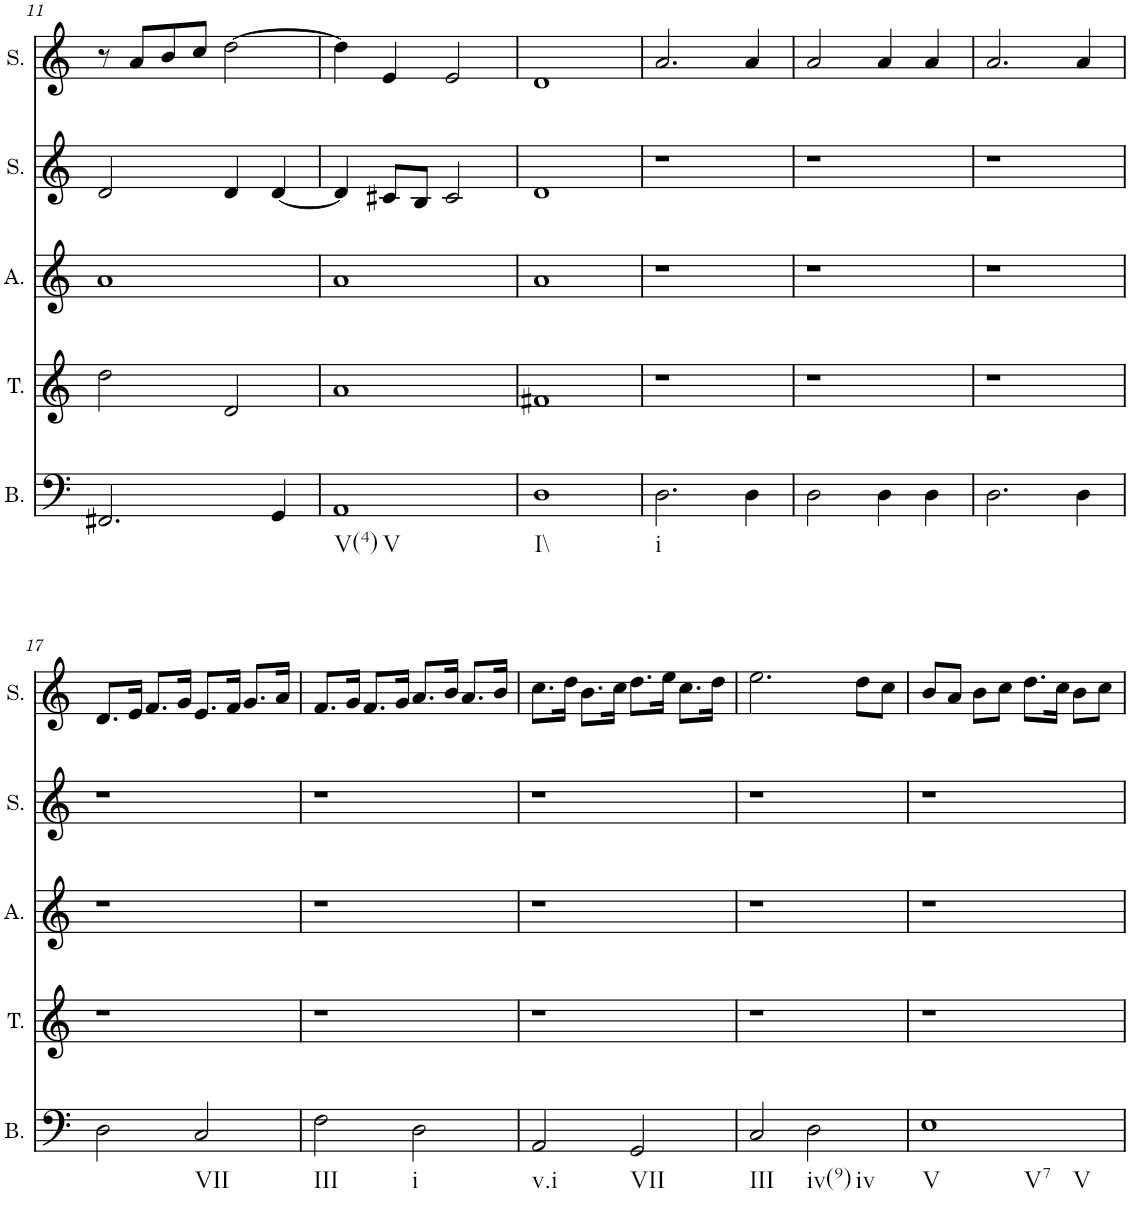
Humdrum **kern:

**kern	**kern	**kern	**kern	**kern
*part5	*part4	*part3	*part2	*part1
*staff5	*staff4	*staff3	*staff2	*staff1
*I"Bass	*I"Tenor	*I"Alto	*I"Soprano	*I"Soprano
*I'B.	*I'T.	*I'A.	*I'S.	*I'S.
!!LO:PB:g=z
*clefF4	*clefG2	*clefG2	*clefG2	*clefG2
*k[]	*k[]	*k[]	*k[]	*k[]
*M4/4	*M4/4	*M4/4	*M4/4	*M4/4
=11	=11	=11	=11	=11
2.FF#X/	2dd\	1a	2d/	8r
.	.	.	.	8a/L
.	.	.	.	8b/
.	.	.	.	8cc/J
.	2d/	.	4d/	[2dd\
4GG/	.	.	[4d/	.
=12	=12	=12	=12	=12
!LO:TX:b:t=V(4)	!	!	!	!
!LO:TX:b:t=V	!	!	!	!
1AA	1a	1a	4d/]	4dd\]
.	.	.	8c#X/L	4e/
.	.	.	8B/J	.
.	.	.	2c#/	2e/
=13	=13	=13	=13	=13
!LO:TX:b:t=I\\	!	!	!	!
1D	1f#X	1a	1d	1d
=14	=14	=14	=14	=14
!LO:TX:b:t=i	!	!	!	!
2.D\	1r	1r	1r	2.a/
4D\	.	.	.	4a/
=15	=15	=15	=15	=15
2D\	1r	1r	1r	2a/
4D\	.	.	.	4a/
4D\	.	.	.	4a/
=16	=16	=16	=16	=16
2.D\	1r	1r	1r	2.a/
4D\	.	.	.	4a/
!!LO:LB:g=z
=17	=17	=17	=17	=17
2D\	1r	1r	1r	8.d/L
.	.	.	.	16e/Jk
.	.	.	.	8.f/L
.	.	.	.	16g/Jk
!LO:TX:b:t=VII	!	!	!	!
2C/	.	.	.	8.e/L
.	.	.	.	16f/Jk
.	.	.	.	8.g/L
.	.	.	.	16a/Jk
=18	=18	=18	=18	=18
!LO:TX:b:t=III	!	!	!	!
2F\	1r	1r	1r	8.f/L
.	.	.	.	16g/Jk
.	.	.	.	8.f/L
.	.	.	.	16g/Jk
!LO:TX:b:t=i	!	!	!	!
2D\	.	.	.	8.a/L
.	.	.	.	16b/Jk
.	.	.	.	8.a/L
.	.	.	.	16b/Jk
=19	=19	=19	=19	=19
!LO:TX:b:t=v.i	!	!	!	!
2AA/	1r	1r	1r	8.cc\L
.	.	.	.	16dd\Jk
.	.	.	.	8.b\L
.	.	.	.	16cc\Jk
!LO:TX:b:t=VII	!	!	!	!
2GG/	.	.	.	8.dd\L
.	.	.	.	16ee\Jk
.	.	.	.	8.cc\L
.	.	.	.	16dd\Jk
=20	=20	=20	=20	=20
!LO:TX:b:t=III	!	!	!	!
2C/	1r	1r	1r	2.ee\
!LO:TX:b:t=iv(9)	!	!	!	!
!LO:TX:b:t=iv	!	!	!	!
2D\	.	.	.	.
.	.	.	.	8dd\L
.	.	.	.	8cc\J
=21	=21	=21	=21	=21
!LO:TX:b:t=V	!	!	!	!
!LO:TX:b:t=V7	!	!	!	!
!LO:TX:b:t=V	!	!	!	!
1E	1r	1r	1r	8b/L
.	.	.	.	8a/J
.	.	.	.	8b\L
.	.	.	.	8cc\J
.	.	.	.	8.dd\L
.	.	.	.	16cc\Jk
.	.	.	.	8b\L
.	.	.	.	8cc\J
=	=	=	=	=
*-	*-	*-	*-	*-
